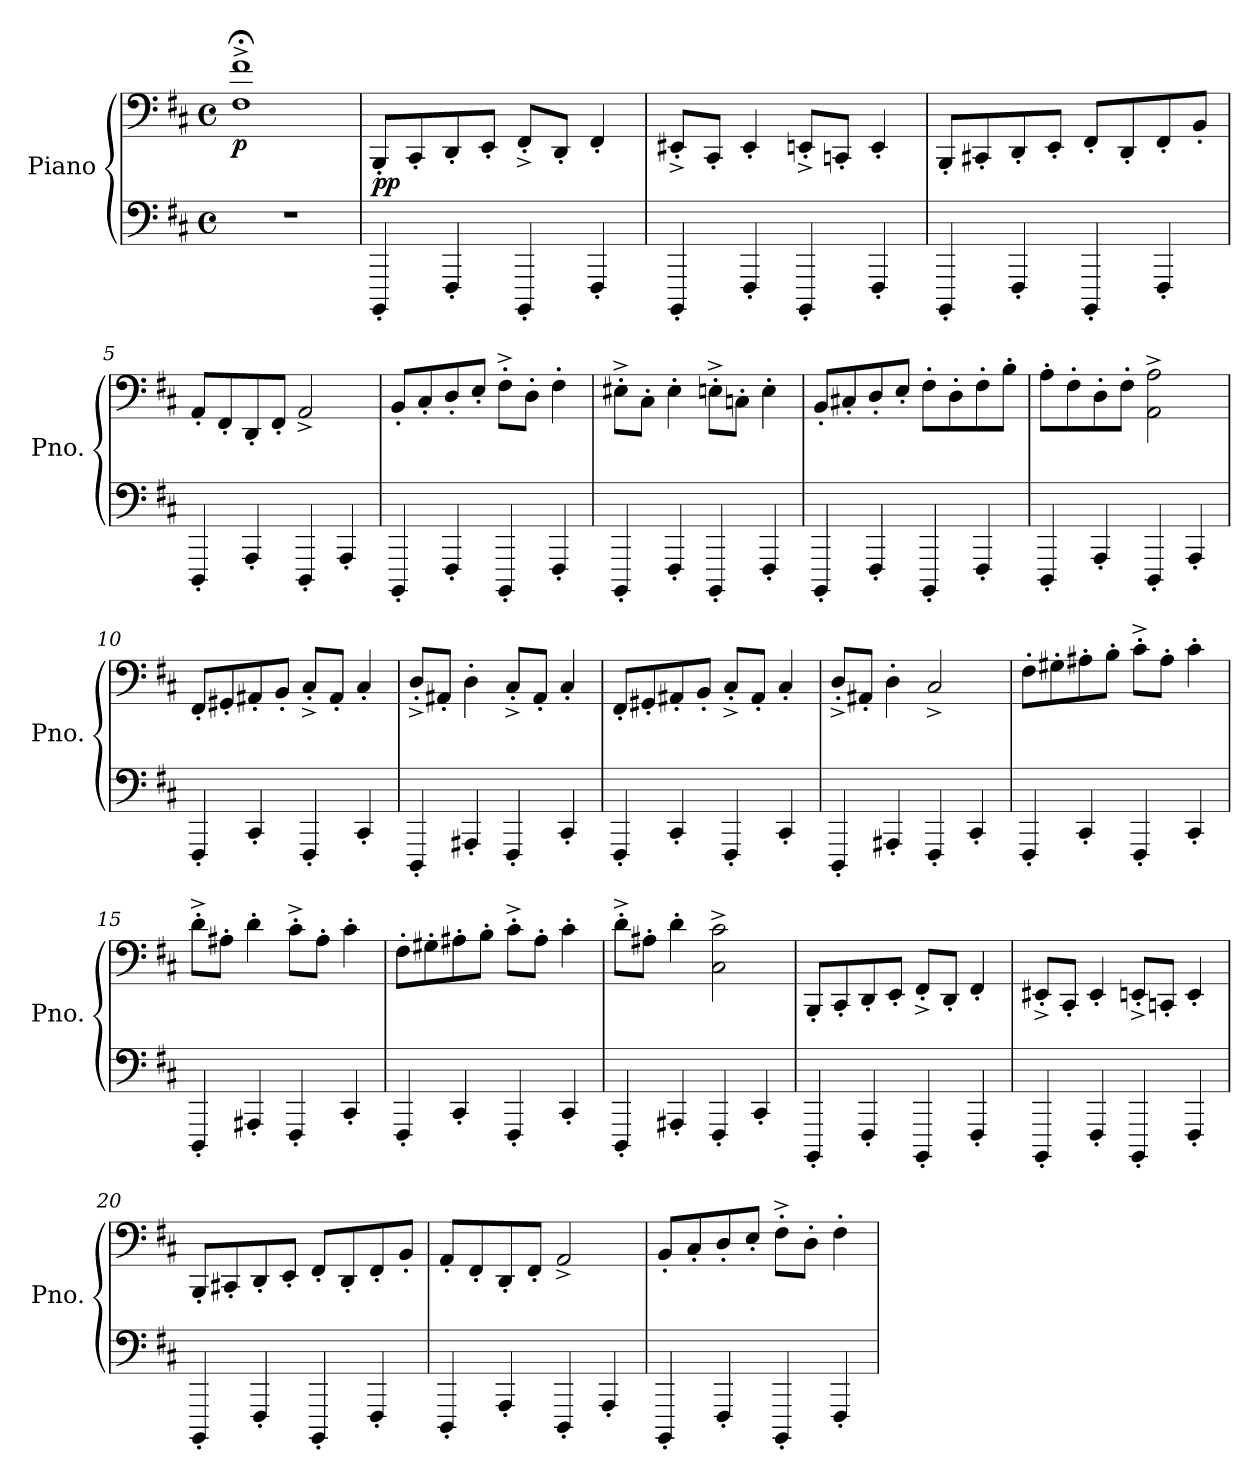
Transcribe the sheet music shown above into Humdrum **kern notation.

**kern	**kern	**dynam
*part1	*part1	*part1
*staff2	*staff1	*staff1/2
*I"Piano	*	*
*I'Pno.	*	*
*clefF4	*clefF4	*
*k[f#c#]	*k[f#c#]	*
*D:	*D:	*
*M4/4	*M4/4	*
*met(c)	*met(c)	*
*MM138	*MM138	*
=1	=1	=1
!	!	!LO:DY:b
1r	1F#;<^ 1f#;<^	p
=2	=2	=2
!	!	!LO:DY:b
4BBBB'/	8BBB'/L	pp
.	8CC#'/	.
4FFF#'/	8DD'/	.
.	8EE'/J	.
4BBBB'/	8FF#'^/L	.
.	8DD'/J	.
4FFF#'/	4FF#'/	.
=3	=3	=3
4BBBB'/	8EE#X'^/L	.
.	8CC#'/J	.
4FFF#'/	4EE#'/	.
4BBBB'/	8EEn'^/L	.
.	8CCn'/J	.
4FFF#'/	4EE'/	.
=4	=4	=4
4BBBB'/	8BBB'/L	.
.	8CC#X'/	.
4FFF#'/	8DD'/	.
.	8EE'/J	.
4BBBB'/	8FF#'/L	.
.	8DD'/	.
4FFF#'/	8FF#'/	.
.	8BB'/J	.
=5	=5	=5
4DDD<'/	8AA'/L	.
.	8FF#'/	.
4AAA'/	8DD'/	.
.	8FF#'/J	.
4DDD'/	2AA^/	.
4AAA'/	.	.
!!LO:LB:g=z
=6	=6	=6
4BBBB'/	8BB'/L	.
.	8C#'/	.
4FFF#'/	8D'/	.
.	8E'/J	.
4BBBB'/	8F#'^\L	.
.	8D'\J	.
4FFF#'/	4F#'\	.
=7	=7	=7
4BBBB'/	8E#X'^\L	.
.	8C#'\J	.
4FFF#'/	4E#'\	.
4BBBB'/	8En'^\L	.
.	8Cn'\J	.
4FFF#'/	4E'\	.
=8	=8	=8
4BBBB'/	8BB'/L	.
.	8C#X'/	.
4FFF#'/	8D'/	.
.	8E'/J	.
4BBBB'/	8F#'\L	.
.	8D'\	.
4FFF#'/	8F#'\	.
.	8B'\J	.
=9	=9	=9
4DDD<'/	8A'\L	.
.	8F#'\	.
4AAA'/	8D'\	.
.	8F#'\J	.
4DDD'/	2AA\^ 2A\^	.
4AAA'/	.	.
=10	=10	=10
4FFF#<'/	8FF#'/L	.
.	8GG#X'/	.
4CC#'/	8AA#X'/	.
.	8BB'/J	.
4FFF#'/	8C#'^/L	.
.	8AA#'/J	.
4CC#'/	4C#'/	.
!!LO:LB:g=z
=11	=11	=11
4DDD'/	8D'^/L	.
.	8AA#X'/J	.
4AAA#X<'/	4D'\	.
4FFF#<'/	8C#'^/L	.
.	8AA#'/J	.
4CC#'/	4C#'/	.
=12	=12	=12
4FFF#'/	8FF#'/L	.
.	8GG#X'/	.
4CC#'/	8AA#X'/	.
.	8BB'/J	.
4FFF#'/	8C#'^/L	.
.	8AA#'/J	.
4CC#'/	4C#'/	.
=13	=13	=13
4DDD'/	8D'^/L	.
.	8AA#X'/J	.
4AAA#X<'/	4D'\	.
4FFF#<'/	2C#^/	.
4CC#'/	.	.
=14	=14	=14
4FFF#'/	8F#'\L	.
.	8G#X'\	.
4CC#'/	8A#X'\	.
.	8B'\J	.
4FFF#'/	8c#'^\L	.
.	8A#'\J	.
4CC#'/	4c#'\	.
=15	=15	=15
4DDD'/	8d'^\L	.
.	8A#X'\J	.
4AAA#X<'/	4d'\	.
4FFF#<'/	8c#'^\L	.
.	8A#'\J	.
4CC#'/	4c#'\	.
!!LO:LB:g=z
=16	=16	=16
4FFF#'/	8F#'\L	.
.	8G#X'\	.
4CC#'/	8A#X'\	.
.	8B'\J	.
4FFF#'/	8c#'^\L	.
.	8A#'\J	.
4CC#'/	4c#'\	.
=17	=17	=17
4DDD'/	8d'^\L	.
.	8A#X'\J	.
4AAA#X'/	4d'\	.
4FFF#'/	2C#\^ 2c#\^	.
4CC#'/	.	.
=18	=18	=18
4BBBB'/	8BBB'/L	.
.	8CC#'/	.
4FFF#'/	8DD'/	.
.	8EE'/J	.
4BBBB'/	8FF#'^/L	.
.	8DD'/J	.
4FFF#'/	4FF#'/	.
=19	=19	=19
4BBBB'/	8EE#X'^/L	.
.	8CC#'/J	.
4FFF#'/	4EE#'/	.
4BBBB'/	8EEn'^/L	.
.	8CCn'/J	.
4FFF#'/	4EE'/	.
!!LO:LB:g=z
=20	=20	=20
4BBBB'/	8BBB'/L	.
.	8CC#X'/	.
4FFF#'/	8DD'/	.
.	8EE'/J	.
4BBBB'/	8FF#'/L	.
.	8DD'/	.
4FFF#'/	8FF#'/	.
.	8BB'/J	.
!!LO:PB:g=z
=21	=21	=21
4DDD<'/	8AA'/L	.
.	8FF#'/	.
4AAA'/	8DD'/	.
.	8FF#'/J	.
4DDD'/	2AA^/	.
4AAA'/	.	.
=22	=22	=22
4BBBB'/	8BB'/L	.
.	8C#'/	.
4FFF#'/	8D'/	.
.	8E'/J	.
4BBBB'/	8F#'^\L	.
.	8D'\J	.
4FFF#'/	4F#'\	.
=	=	=
*-	*-	*-
